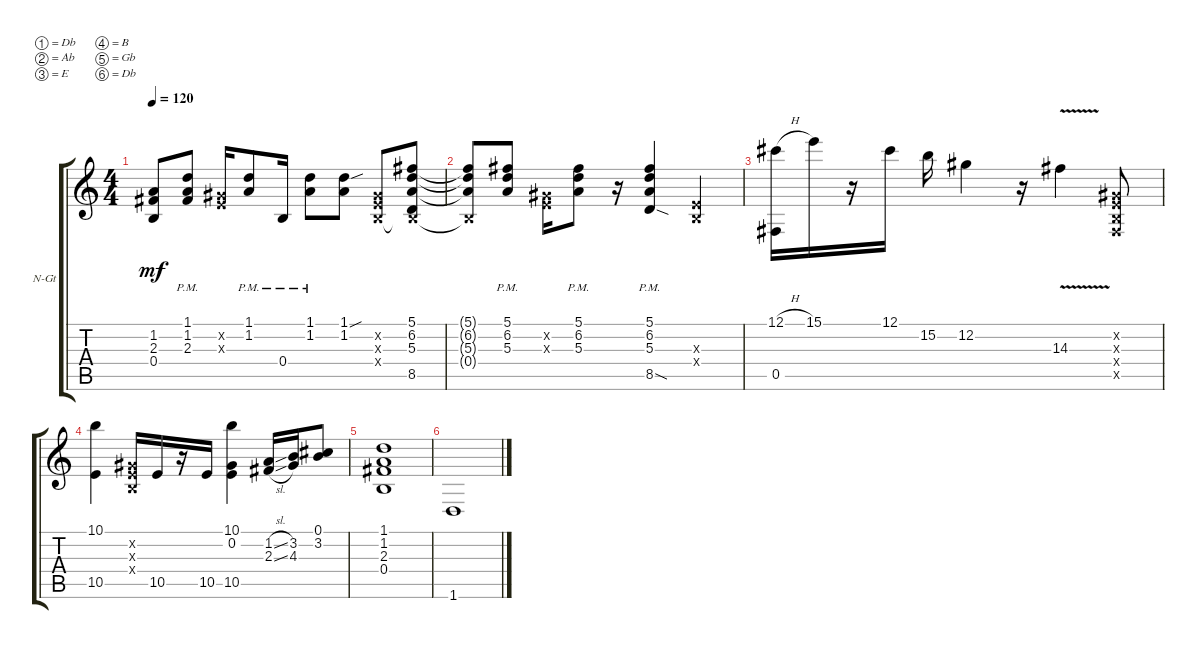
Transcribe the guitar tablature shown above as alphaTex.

\defaultSystemsLayout 4
\bracketExtendMode groupsimilarinstruments
\firstSystemTrackNameOrientation horizontal
\otherSystemsTrackNameOrientation horizontal
\track ("Nylon Guitar" "N-Gt") {instrument acousticguitarnylon}
\staff {score tabs}
\tuning (Db4 Ab3 E3 B2 Gb2 Db2)
\ts (4 4)
\tempo 120
\clef g2
\ks c
(0.4 2.3 1.2).8{dy mf} (1.2{pm} 1.1{pm} 2.3{pm}).8 (0.2{x} 0.3{x}).16 (1.1{pm} 1.2{pm}).8 0.4{pm}.16 (1.1{pm} 1.2{pm}).8 (1.1{sou} 1.2).8 (0.2{x} 0.3{x} 0.4{x}).8 (5.1 6.2 5.3 8.5 0.4{x t}).8 |
(0.4{x t} 5.3{t} 6.2{t} 5.1{t}).8 (6.2{pm} 5.1{pm} 5.3{pm}).8 (0.2{x} 0.3{x}).16 (5.1{pm} 6.2{pm} 5.3).8 r.16 (5.1{pm} 6.2{pm} 5.3 8.5{sod}).4 (0.3{x} 0.4{x}).4 |
(0.5 12.1{h}).16 15.1.16 r.16 12.1.16 15.2.16 12.2.4 r.16 14.3{v}.4 (0.4{x} 0.5{x} 0.2{x} 0.3{x}).8 |
(10.1 10.5).4 (0.2{x} 0.3{x} 0.4{x}).16 10.5.16 r.16 10.5.16 (10.5 0.2 10.1).4 (1.2{sl} 2.3{sl}).16 (3.2 4.3).16 (0.1 3.2).8 |
(1.1 1.2 2.3 0.4).1 |
1.6.1
